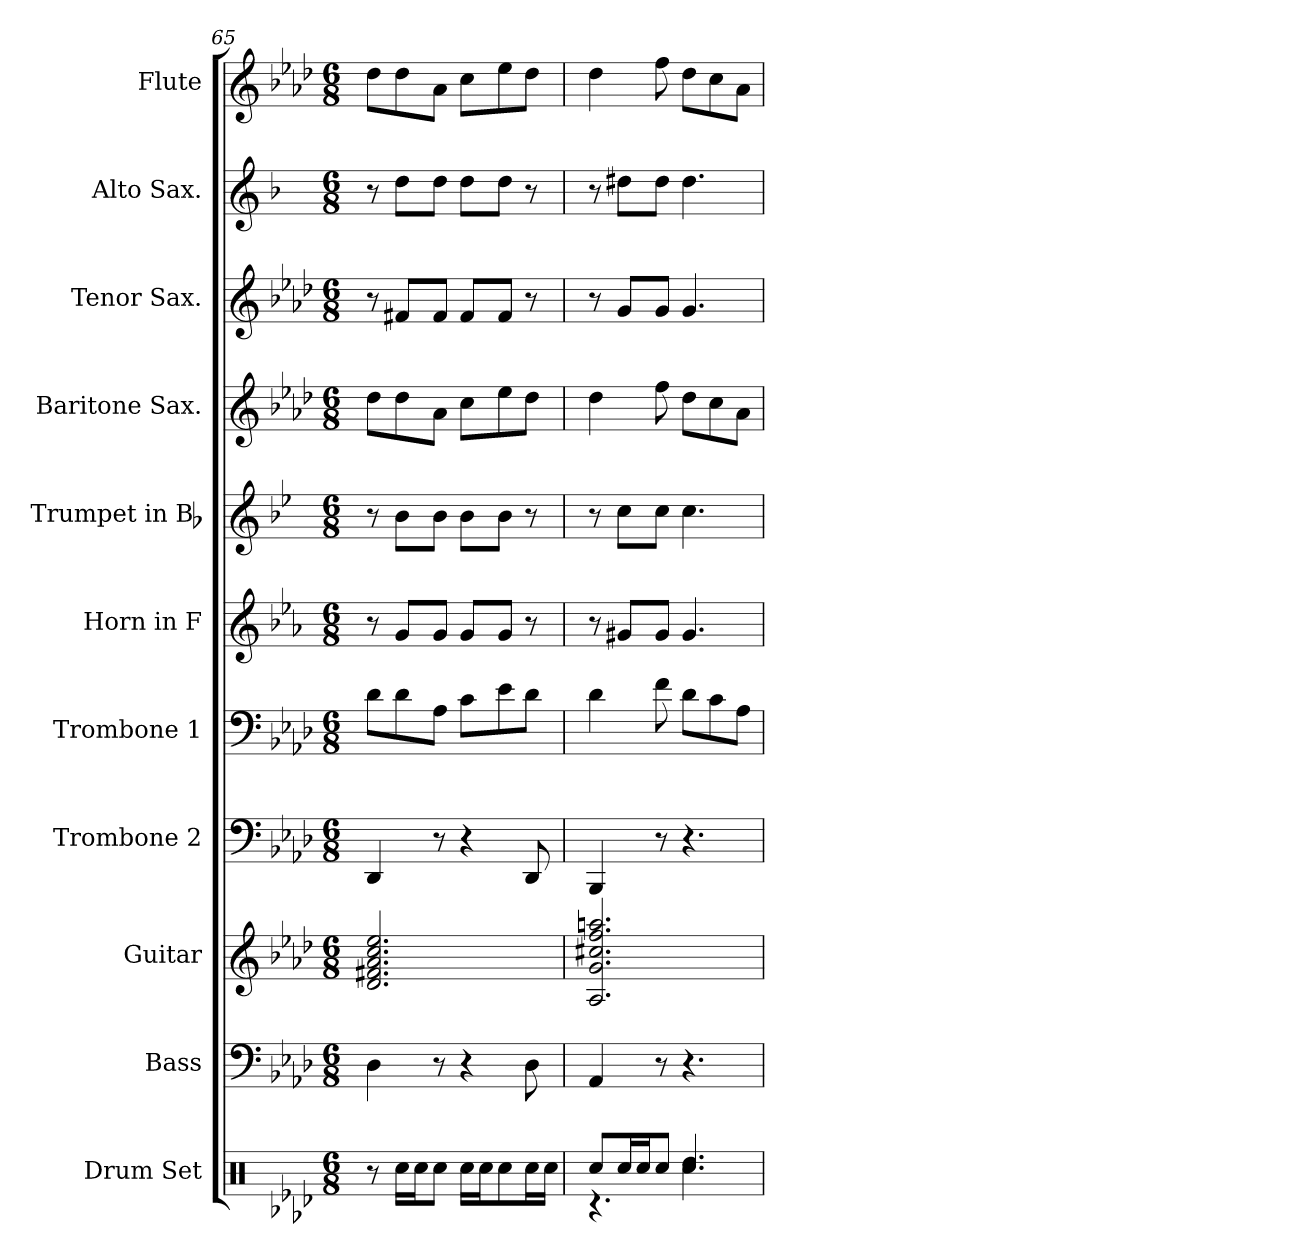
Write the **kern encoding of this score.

**kern	**kern	**kern	**kern	**kern	**kern	**kern	**kern	**kern	**kern	**kern
*part11	*part10	*part9	*part8	*part7	*part6	*part5	*part4	*part3	*part2	*part1
*staff11	*staff10	*staff9	*staff8	*staff7	*staff6	*staff5	*staff4	*staff3	*staff2	*staff1
*I"Drum Set	*I"Bass	*I"Guitar	*I"Trombone 2	*I"Trombone 1	*I"Horn in F	*I"Trumpet in Bb	*I"Baritone Sax.	*I"Tenor Sax.	*I"Alto Sax.	*I"Flute
*I'D. S.	*I'Bass	*I'Gtr.	*I'Tbn. 2	*I'Tbn. 1	*I'Hn.	*	*I'B. Sx.	*I'T. Sx.	*I'A. Sx.	*I'Fl.
*clefX	*clefF4	*clefG2	*clefF4	*clefF4	*clefG2	*clefG2	*clefG2	*clefG2	*clefG2	*clefG2
*	*ITrd7c12	*ITrd7c12	*	*	*ITrd4c7	*ITrd1c2	*ITrd12c21	*ITrd8c14	*ITrd5c9	*
*k[b-e-a-d-]	*k[b-e-a-d-]	*k[b-e-a-d-]	*k[b-e-a-d-]	*k[b-e-a-d-]	*k[b-e-a-d-]	*k[b-e-a-d-]	*k[b-e-a-d-]	*k[b-e-a-d-]	*k[b-e-a-d-]	*k[b-e-a-d-]
*f:	*f:	*f:	*f:	*f:	*f:	*f:	*f:	*f:	*f:	*f:
*M6/8	*M6/8	*M6/8	*M6/8	*M6/8	*M6/8	*M6/8	*M6/8	*M6/8	*M6/8	*M6/8
=65	=65	=65	=65	=65	=65	=65	=65	=65	=65	=65
8r	4DD-\	2.D-/ 2.F#X/ 2.A-/ 2.c/ 2.e-/	4DD-/	8d-\L	8r	8r	8d-\L	8r	8r	8dd-\L
!LO:N:head=solid	!	!	!	!	!	!	!	!	!	!
16Rcc\LL	.	.	.	8d-\	8c/L	8a-\L	8d-\	8F#X/L	8f\L	8dd-\
!LO:N:head=solid	!	!	!	!	!	!	!	!	!	!
16Rcc\J	.	.	.	.	.	.	.	.	.	.
!LO:N:head=solid	!	!	!	!	!	!	!	!	!	!
8Rcc\J	8r	.	8r	8A-\J	8c/J	8a-\J	8A-\J	8F#/J	8f\J	8a-\J
!LO:N:head=solid	!	!	!	!	!	!	!	!	!	!
16Rcc\LL	4r	.	4r	8c\L	8c/L	8a-\L	8c\L	8F#/L	8f\L	8cc\L
!LO:N:head=solid	!	!	!	!	!	!	!	!	!	!
16Rcc\J	.	.	.	.	.	.	.	.	.	.
!LO:N:head=solid	!	!	!	!	!	!	!	!	!	!
8Rcc\	.	.	.	8e-\	8c/J	8a-\J	8e-\	8F#/J	8f\J	8ee-\
!LO:N:head=solid	!	!	!	!	!	!	!	!	!	!
16Rcc\L	8DD-\	.	8DD-/	8d-\J	8r	8r	8d-\J	8r	8r	8dd-\J
!LO:N:head=solid	!	!	!	!	!	!	!	!	!	!
16Rcc\JJ	.	.	.	.	.	.	.	.	.	.
=66	=66	=66	=66	=66	=66	=66	=66	=66	=66	=66
!LO:N:head=solid	!	!	!	!	!	!	!	!	!	!
*^	*	*	*	*	*	*	*	*	*	*
8Rcc/L	4.rc	4AAA-/	2.AA-/ 2.G/ 2.c#X/ 2.f/ 2.an/	4BBB-/	4d-\	8r	8r	4d-\	8r	8r	4dd-\
!LO:N:head=solid	!	!	!	!	!	!	!	!	!	!	!
16Rcc/L	.	.	.	.	.	8c#X/L	8b-\L	.	8G/L	8f#X\L	.
!LO:N:head=solid	!	!	!	!	!	!	!	!	!	!	!
16Rcc/J	.	.	.	.	.	.	.	.	.	.	.
!LO:N:head=solid	!	!	!	!	!	!	!	!	!	!	!
8Rcc/J	.	8r	.	8r	8f\	8c#/J	8b-\J	8f\	8G/J	8f#\J	8ff\
4.Rcc/	4.Rdd\	4.r	.	4.r	8d-\L	4.c#/	4.b-\	8d-\L	4.G/	4.f#\	8dd-\L
.	.	.	.	.	8c\	.	.	8c\	.	.	8cc\
.	.	.	.	.	8A-\J	.	.	8A-\J	.	.	8a-\J
*v	*v	*	*	*	*	*	*	*	*	*	*
=	=	=	=	=	=	=	=	=	=	=
*-	*-	*-	*-	*-	*-	*-	*-	*-	*-	*-
